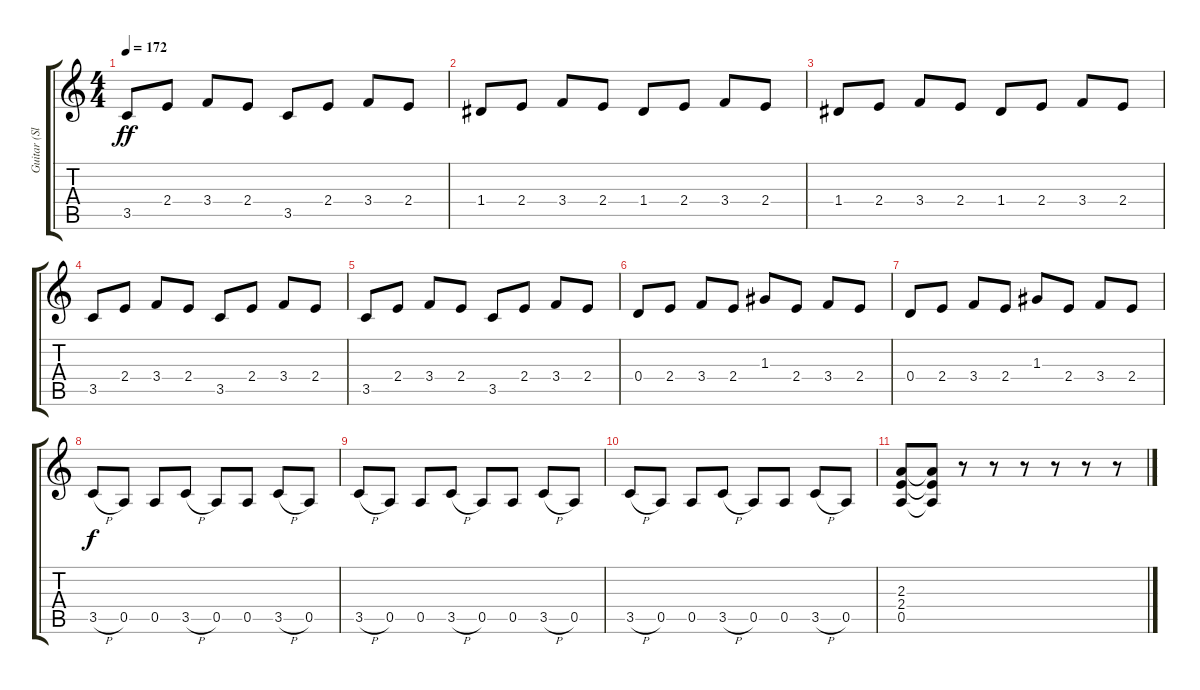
\track ("Guitar (Slash)" "Guitar (Sl") {instrument overdrivenguitar}
\staff {score tabs}
\tuning (E4 B3 G3 D3 A2 E2) {hide}
\ts (4 4)
\tempo 172
\clef g2
\ks c
3.5.8{dy ff} 2.4.8 3.4.8 2.4.8 3.5.8 2.4.8 3.4.8 2.4.8 |
1.4.8 2.4.8 3.4.8 2.4.8 1.4.8 2.4.8 3.4.8 2.4.8 |
1.4.8 2.4.8 3.4.8 2.4.8 1.4.8 2.4.8 3.4.8 2.4.8 |
3.5.8 2.4.8 3.4.8 2.4.8 3.5.8 2.4.8 3.4.8 2.4.8 |
3.5.8 2.4.8 3.4.8 2.4.8 3.5.8 2.4.8 3.4.8 2.4.8 |
0.4.8 2.4.8 3.4.8 2.4.8 1.3.8 2.4.8 3.4.8 2.4.8 |
0.4.8 2.4.8 3.4.8 2.4.8 1.3.8 2.4.8 3.4.8 2.4.8 |
3.5{h}.8{dy f} 0.5.8 0.5.8 3.5{h}.8 0.5.8 0.5.8 3.5{h}.8 0.5.8 |
3.5{h}.8 0.5.8 0.5.8 3.5{h}.8 0.5.8 0.5.8 3.5{h}.8 0.5.8 |
3.5{h}.8 0.5.8 0.5.8 3.5{h}.8 0.5.8 0.5.8 3.5{h}.8 0.5.8 |
(2.3 2.4 0.5).8 (2.3{t} 2.4{t} 0.5{t}).8 r.8 r.8 r.8 r.8 r.8 r.8
